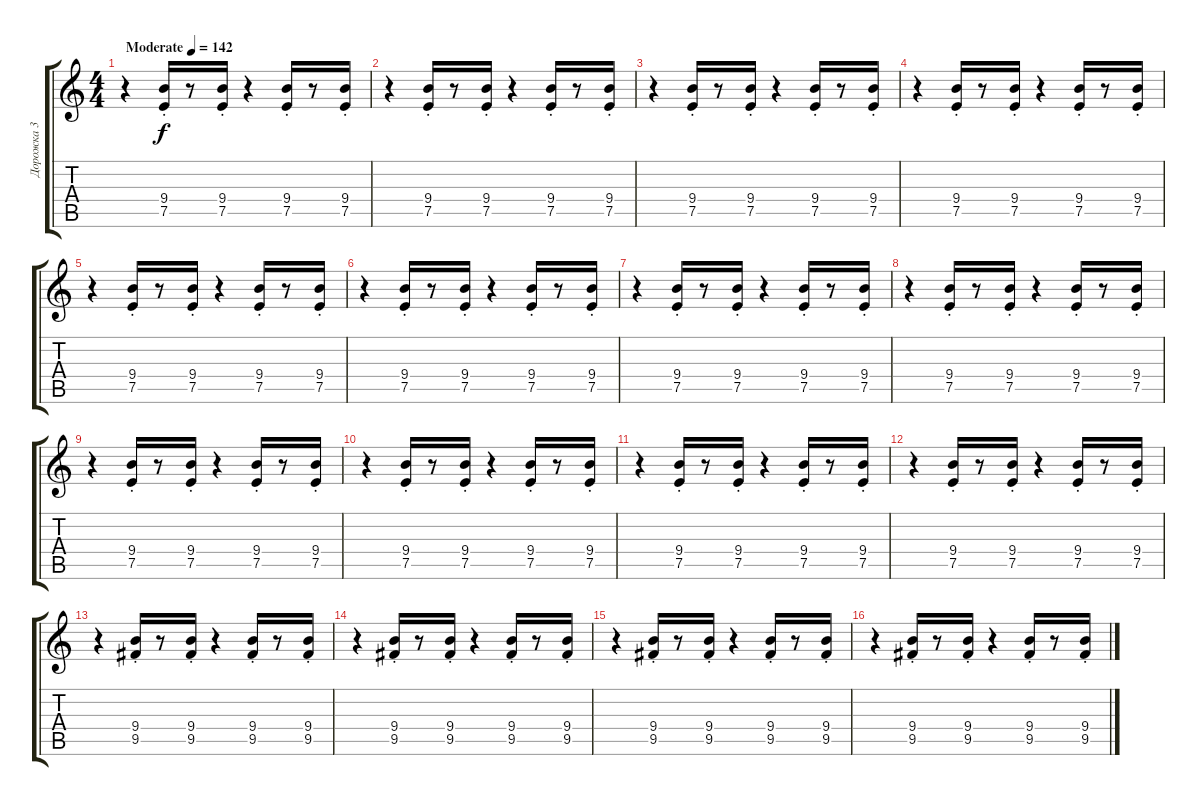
\track ("Дорожка 3" "Дорожка 3") {instrument acousticguitarsteel}
\staff {score tabs}
\tuning (E4 B3 G3 D3 A2 E2) {hide}
\ts (4 4)
\tempo (142 "Moderate")
\clef g2
\ks c
r.4{dy f instrument acousticguitarsteel} (9.4{st} 7.5{st}).16 r.8 (9.4{st} 7.5{st}).16 r.4 (9.4{st} 7.5{st}).16 r.8 (9.4{st} 7.5{st}).16 |
r.4 (9.4{st} 7.5{st}).16 r.8 (9.4{st} 7.5{st}).16 r.4 (9.4{st} 7.5{st}).16 r.8 (9.4{st} 7.5{st}).16 |
r.4 (9.4{st} 7.5{st}).16 r.8 (9.4{st} 7.5{st}).16 r.4 (9.4{st} 7.5{st}).16 r.8 (9.4{st} 7.5{st}).16 |
r.4 (9.4{st} 7.5{st}).16 r.8 (9.4{st} 7.5{st}).16 r.4 (9.4{st} 7.5{st}).16 r.8 (9.4{st} 7.5{st}).16 |
r.4 (9.4{st} 7.5{st}).16 r.8 (9.4{st} 7.5{st}).16 r.4 (9.4{st} 7.5{st}).16 r.8 (9.4{st} 7.5{st}).16 |
r.4 (9.4{st} 7.5{st}).16 r.8 (9.4{st} 7.5{st}).16 r.4 (9.4{st} 7.5{st}).16 r.8 (9.4{st} 7.5{st}).16 |
r.4 (9.4{st} 7.5{st}).16 r.8 (9.4{st} 7.5{st}).16 r.4 (9.4{st} 7.5{st}).16 r.8 (9.4{st} 7.5{st}).16 |
r.4 (9.4{st} 7.5{st}).16 r.8 (9.4{st} 7.5{st}).16 r.4 (9.4{st} 7.5{st}).16 r.8 (9.4{st} 7.5{st}).16 |
r.4 (9.4{st} 7.5{st}).16 r.8 (9.4{st} 7.5{st}).16 r.4 (9.4{st} 7.5{st}).16 r.8 (9.4{st} 7.5{st}).16 |
r.4 (9.4{st} 7.5{st}).16 r.8 (9.4{st} 7.5{st}).16 r.4 (9.4{st} 7.5{st}).16 r.8 (9.4{st} 7.5{st}).16 |
r.4 (9.4{st} 7.5{st}).16 r.8 (9.4{st} 7.5{st}).16 r.4 (9.4{st} 7.5{st}).16 r.8 (9.4{st} 7.5{st}).16 |
r.4 (9.4{st} 7.5{st}).16 r.8 (9.4{st} 7.5{st}).16 r.4 (9.4{st} 7.5{st}).16 r.8 (9.4{st} 7.5{st}).16 |
r.4 (9.4 9.5{st}).16 r.8 (9.4 9.5{st}).16 r.4 (9.4 9.5{st}).16 r.8 (9.4 9.5{st}).16 |
r.4 (9.4 9.5{st}).16 r.8 (9.4 9.5{st}).16 r.4 (9.4 9.5{st}).16 r.8 (9.4 9.5{st}).16 |
r.4 (9.4 9.5{st}).16 r.8 (9.4 9.5{st}).16 r.4 (9.4 9.5{st}).16 r.8 (9.4 9.5{st}).16 |
r.4 (9.4 9.5{st}).16 r.8 (9.4 9.5{st}).16 r.4 (9.4 9.5{st}).16 r.8 (9.4 9.5{st}).16
